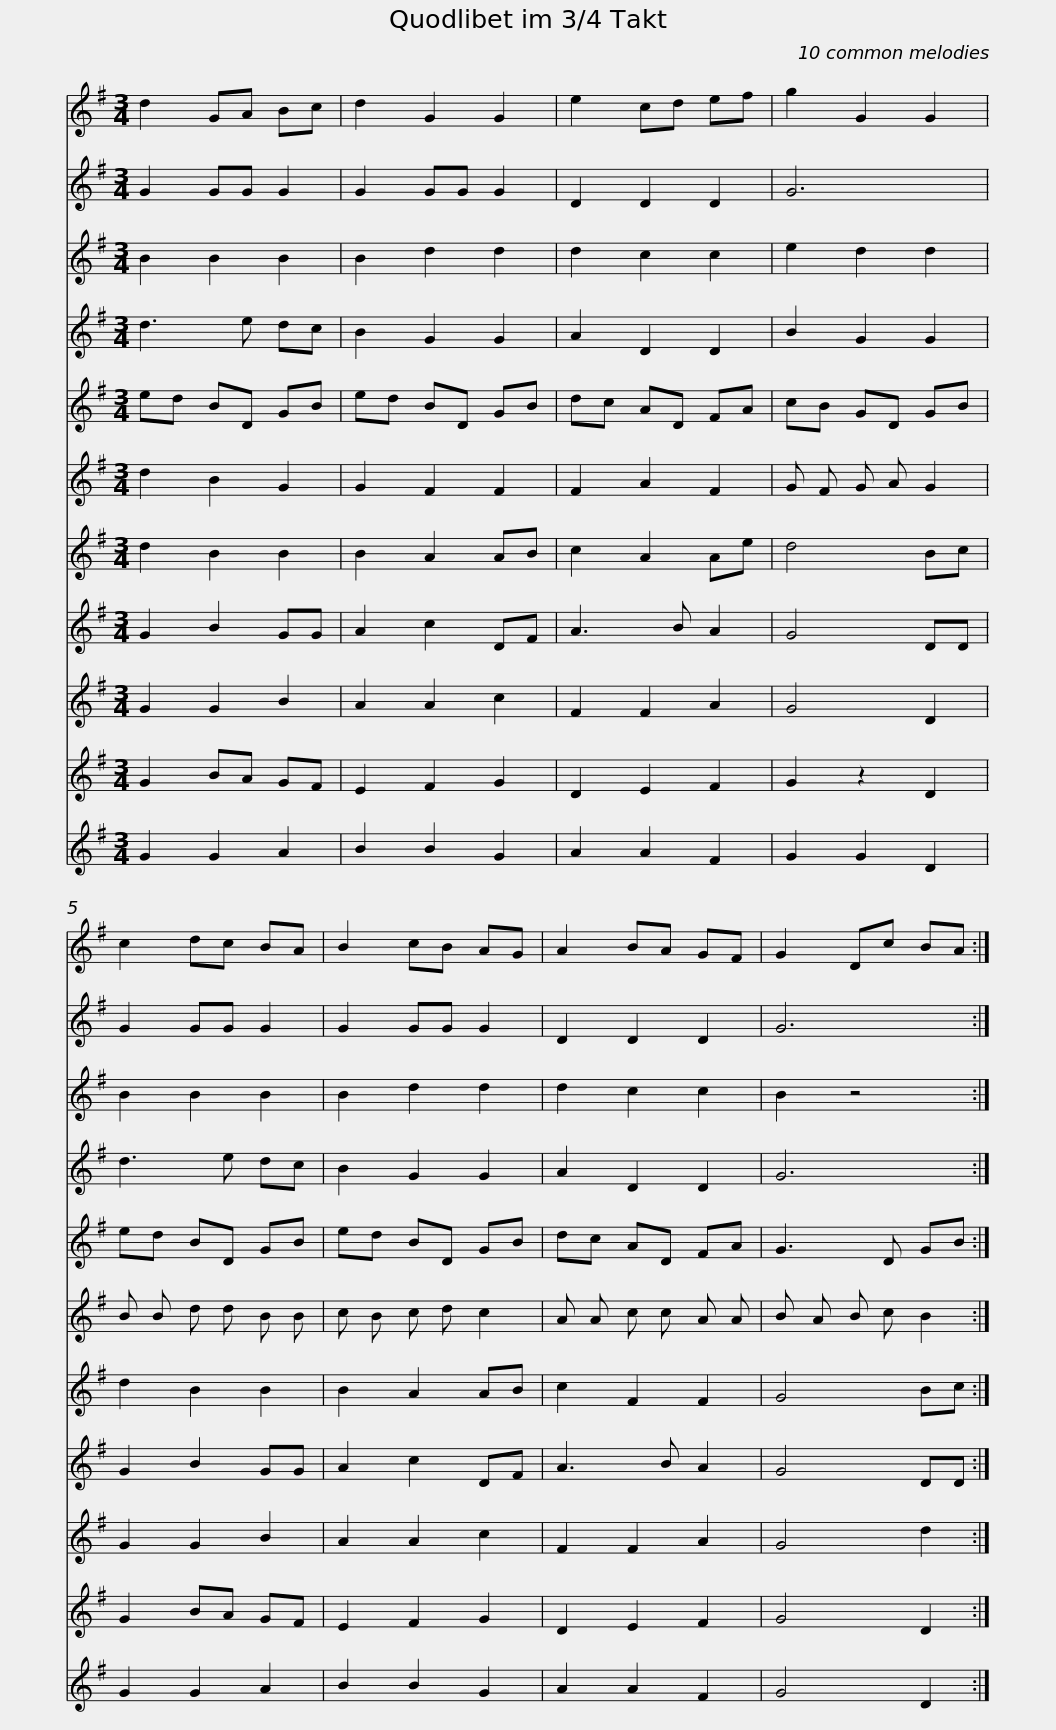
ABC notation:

X:1
%%score 1 2 3 4 5 6 7 8 9 10 11
L:1/8
M:3/4
I:linebreak $
K:G
V:1 treble
V:2 treble
V:3 treble
V:4 treble
V:5 treble
V:6 treble
V:7 treble
V:8 treble
V:9 treble
V:10 treble
V:11 treble
V:1
 d2 GA Bc | d2 G2 G2 | e2 cd ef | g2 G2 G2 | c2 dc BA | %5
 B2 cB AG | A2 BA GF | G2 Dc BA :| %8
V:2
 G2 GG G2 | G2 GG G2 | D2 D2 D2 | G6 | G2 GG G2 | %5
 G2 GG G2 | D2 D2 D2 | G6 :| %8
V:3
 B2 B2 B2 | B2 d2 d2 | d2 c2 c2 | e2 d2 d2 | B2 B2 B2 | %5
 B2 d2 d2 | d2 c2 c2 | B2 z4 :| %8
V:4
 d3 e dc | B2 G2 G2 | A2 D2 D2 | B2 G2 G2 | d3 e dc | %5
 B2 G2 G2 | A2 D2 D2 | G6 :| %8
V:5
 ed BD GB | ed BD GB | dc AD FA | cB GD GB | ed BD GB | %5
 ed BD GB | dc AD FA | G3 D GB :| %8
V:6
 d2 B2 G2 | G2 F2 F2 | F2 A2 F2 | G F G A G2 | B B d d B B | %5
 c B c d c2 | A A c c A A | B A B c B2 :| %8
V:7
 d2 B2 B2 | B2 A2 AB | c2 A2 Ae | d4 Bc | d2 B2 B2 | %5
 B2 A2 AB | c2 F2 F2 | G4 Bc :| %8
V:8
 G2 B2 GG | A2 c2 DF | A3 B A2 | G4 DD | G2 B2 GG | %5
 A2 c2 DF | A3 B A2 | G4 DD :| %8
V:9
 G2 G2 B2 | A2 A2 c2 | F2 F2 A2 | G4 D2 | G2 G2 B2 | %5
 A2 A2 c2 | F2 F2 A2 | G4 d2 :| %8
V:10
 G2 BA GF | E2 F2 G2 | D2 E2 F2 | G2 z2 D2 | G2 BA GF | %5
 E2 F2 G2 | D2 E2 F2 | G4 D2 :| %8
V:11
 G2 G2 A2 | B2 B2 G2 | A2 A2 F2 | G2 G2 D2 | G2 G2 A2 | %5
 B2 B2 G2 | A2 A2 F2 | G4 D2 :| %8
